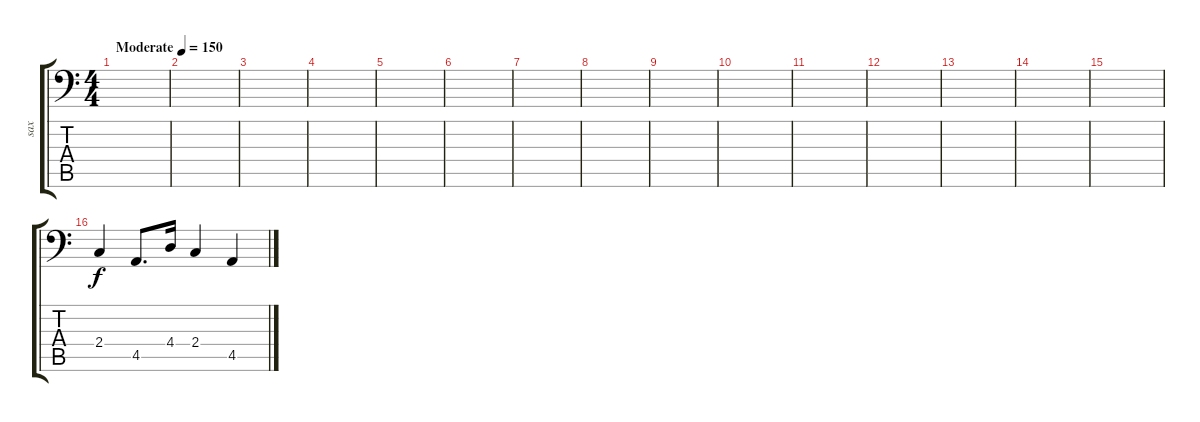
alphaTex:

\track ("sax" "sax") {instrument baritonesax}
\staff {score tabs}
\tuning (C4 G3 Eb3 Bb2 F2 Bb1) {hide}
\ts (4 4)
\tempo (150 "Moderate")
\clef f4
\ks c
|
|
|
|
|
|
|
|
|
|
|
|
|
|
|
2.4.4 4.5.8{d} 4.4.16 2.4.4 4.5.4
